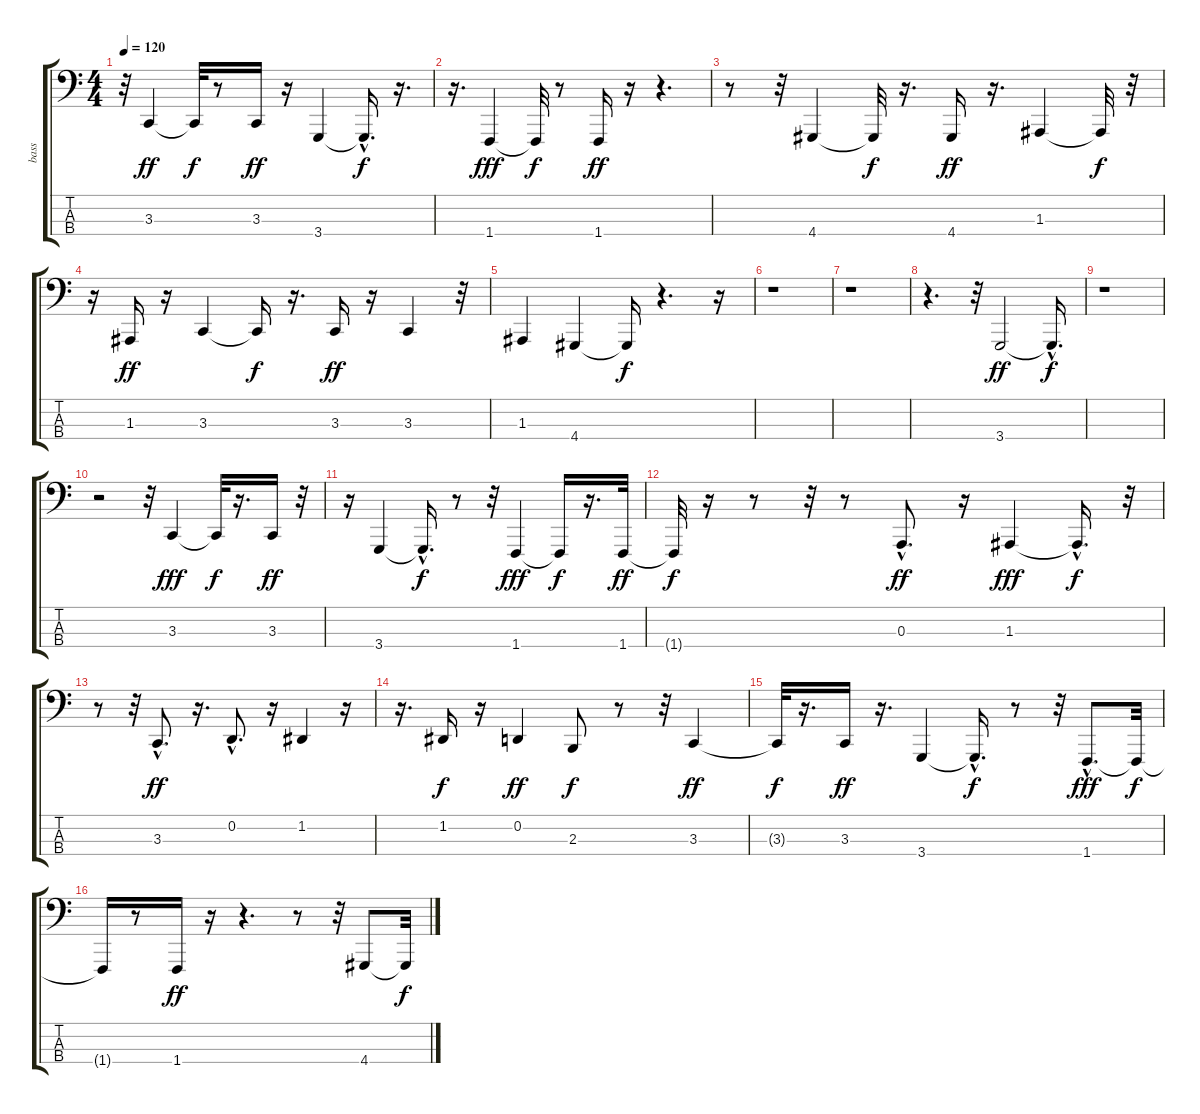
\track ("bass" "bass") {instrument acousticgrandpiano}
\staff {score tabs}
\tuning (G2 D2 A1 E1) {hide}
\ts (4 4)
\tempo 120
\clef f4
\ks c
r.32{dy ff} 3.3.4 3.3{t}.32{dy f} r.8 3.3.16{dy ff} r.16 3.4.4 3.4{hac t}.16{d dy f} r.16{d} |
r.16{d} 1.4.4{dy fff} 1.4{t}.32{dy f} r.8 1.4.16{dy ff} r.16 r.4{d} |
r.8 r.32 4.4.4 4.4{t}.32{dy f} r.16{d} 4.4.16{dy ff} r.16{d} 1.3.4 1.3{t}.32{dy f} r.32 |
r.16 1.3.16{dy ff} r.16 3.3.4 3.3{t}.16{dy f} r.16{d} 3.3.16{dy ff} r.16 3.3.4 r.32 |
1.3.4 4.4.4 4.4{t}.16{dy f} r.4{d} r.16 |
r.1 |
r.1 |
r.4{d} r.32 3.4.2{dy ff} 3.4{hac t}.16{d dy f} |
r.1 |
r.2 r.32 3.3.4{dy fff} 3.3{t}.32{dy f} r.16{d} 3.3.16{dy ff} r.32 |
r.16 3.4.4 3.4{hac t}.16{d dy f} r.8 r.32 1.4.4{dy fff} 1.4{t}.16{dy f} r.16{d} 1.4.32{dy ff} |
1.4{t}.32{dy f} r.16 r.8 r.32 r.8 0.3{hac}.8{d dy ff} r.16 1.3.4{dy fff} 1.3{hac t}.16{d dy f} r.32 |
r.8 r.32 3.3{hac}.8{d dy ff} r.16{d} 0.2{hac}.8{d} r.16 1.2.4 r.16 |
r.16{d} 1.2.16{dy f} r.16 0.2.4{dy ff} 2.3.8{dy f} r.8 r.32 3.3.4{dy ff} |
3.3{t}.32{dy f} r.16{d} 3.3.16{dy ff} r.16{d} 3.4.4 3.4{hac t}.16{d dy f} r.8 r.32 1.4{hac}.8{d dy fff} 1.4{t}.32{dy f} |
1.4{t}.16 r.8 1.4.16{dy ff} r.16 r.4{d} r.8 r.32 4.4.8 4.4{t}.32{dy f}
